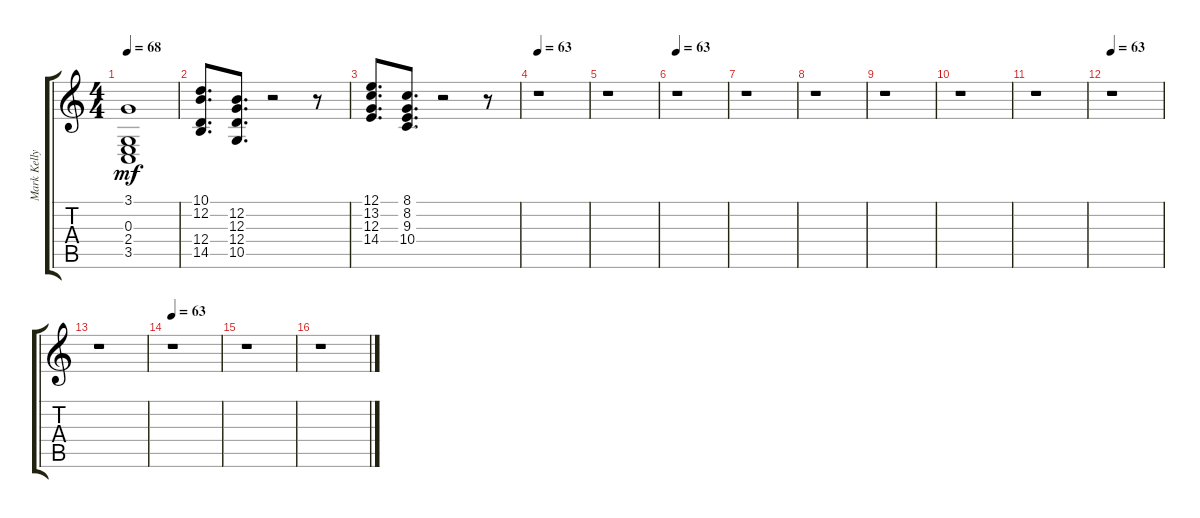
\track ("Mark Kelly I" "Mark Kelly") {instrument brightacousticpiano}
\staff {score tabs}
\tuning (E4 B3 G3 D3 A2 E2) {hide}
\ts (4 4)
\tempo 68
\clef g2
\ks c
(3.1 0.3 2.4 3.5).1{dy mf} |
(10.1 12.2 12.4 14.5).8{d} (12.2 12.3 12.4 10.5).8{d} r.2 r.8 |
(12.1 13.2 12.3 14.4).8{d} (8.1 8.2 9.3 10.4).8{d} r.2 r.8 |
\tempo 63
r.1 |
r.1 |
\tempo 63
r.1 |
r.1 |
r.1 |
r.1 |
r.1 |
r.1 |
\tempo 63
r.1 |
r.1 |
\tempo 63
r.1 |
r.1 |
r.1
